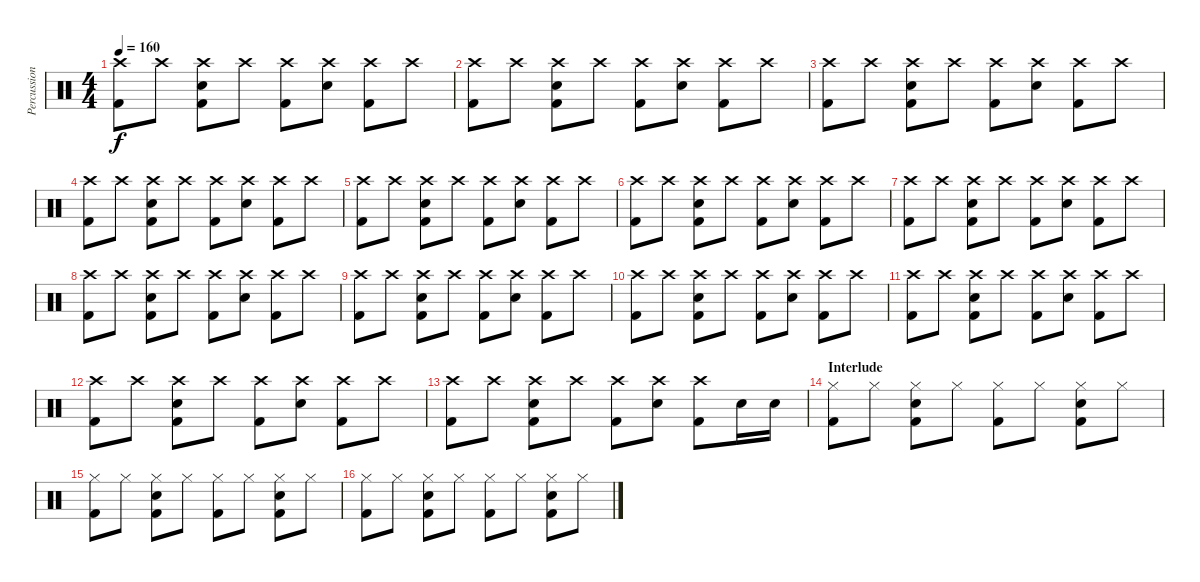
\track ("Percussion" "Percussion") {instrument percussion}
\staff {score}
\articulation defaults
\ts (4 4)
\tempo 160
\clef neutral
\ks c
("Crash high (hit)" "Kick (hit) 2").8{dy f} "Crash high (hit)".8 ("Crash high (hit)" "Electric Snare (hit)" "Kick (hit) 2").8 "Crash high (hit)".8 ("Crash high (hit)" "Kick (hit) 2").8 ("Crash high (hit)" "Electric Snare (hit)").8 ("Crash high (hit)" "Kick (hit) 2").8 "Crash high (hit)".8 |
("Crash high (hit)" "Kick (hit) 2").8 "Crash high (hit)".8 ("Crash high (hit)" "Electric Snare (hit)" "Kick (hit) 2").8 "Crash high (hit)".8 ("Crash high (hit)" "Kick (hit) 2").8 ("Crash high (hit)" "Electric Snare (hit)").8 ("Crash high (hit)" "Kick (hit) 2").8 "Crash high (hit)".8 |
("Crash high (hit)" "Kick (hit) 2").8 "Crash high (hit)".8 ("Crash high (hit)" "Electric Snare (hit)" "Kick (hit) 2").8 "Crash high (hit)".8 ("Crash high (hit)" "Kick (hit) 2").8 ("Crash high (hit)" "Electric Snare (hit)").8 ("Crash high (hit)" "Kick (hit) 2").8 "Crash high (hit)".8 |
("Crash high (hit)" "Kick (hit) 2").8 "Crash high (hit)".8 ("Crash high (hit)" "Electric Snare (hit)" "Kick (hit) 2").8 "Crash high (hit)".8 ("Crash high (hit)" "Kick (hit) 2").8 ("Crash high (hit)" "Electric Snare (hit)").8 ("Crash high (hit)" "Kick (hit) 2").8 "Crash high (hit)".8 |
("Crash high (hit)" "Kick (hit) 2").8 "Crash high (hit)".8 ("Crash high (hit)" "Electric Snare (hit)" "Kick (hit) 2").8 "Crash high (hit)".8 ("Crash high (hit)" "Kick (hit) 2").8 ("Crash high (hit)" "Electric Snare (hit)").8 ("Crash high (hit)" "Kick (hit) 2").8 "Crash high (hit)".8 |
("Crash high (hit)" "Kick (hit) 2").8 "Crash high (hit)".8 ("Crash high (hit)" "Electric Snare (hit)" "Kick (hit) 2").8 "Crash high (hit)".8 ("Crash high (hit)" "Kick (hit) 2").8 ("Crash high (hit)" "Electric Snare (hit)").8 ("Crash high (hit)" "Kick (hit) 2").8 "Crash high (hit)".8 |
("Crash high (hit)" "Kick (hit) 2").8 "Crash high (hit)".8 ("Crash high (hit)" "Electric Snare (hit)" "Kick (hit) 2").8 "Crash high (hit)".8 ("Crash high (hit)" "Kick (hit) 2").8 ("Crash high (hit)" "Electric Snare (hit)").8 ("Crash high (hit)" "Kick (hit) 2").8 "Crash high (hit)".8 |
("Crash high (hit)" "Kick (hit) 2").8 "Crash high (hit)".8 ("Crash high (hit)" "Electric Snare (hit)" "Kick (hit) 2").8 "Crash high (hit)".8 ("Crash high (hit)" "Kick (hit) 2").8 ("Crash high (hit)" "Electric Snare (hit)").8 ("Crash high (hit)" "Kick (hit) 2").8 "Crash high (hit)".8 |
("Crash high (hit)" "Kick (hit) 2").8 "Crash high (hit)".8 ("Crash high (hit)" "Electric Snare (hit)" "Kick (hit) 2").8 "Crash high (hit)".8 ("Crash high (hit)" "Kick (hit) 2").8 ("Crash high (hit)" "Electric Snare (hit)").8 ("Crash high (hit)" "Kick (hit) 2").8 "Crash high (hit)".8 |
("Crash high (hit)" "Kick (hit) 2").8 "Crash high (hit)".8 ("Crash high (hit)" "Electric Snare (hit)" "Kick (hit) 2").8 "Crash high (hit)".8 ("Crash high (hit)" "Kick (hit) 2").8 ("Crash high (hit)" "Electric Snare (hit)").8 ("Crash high (hit)" "Kick (hit) 2").8 "Crash high (hit)".8 |
("Crash high (hit)" "Kick (hit) 2").8 "Crash high (hit)".8 ("Crash high (hit)" "Electric Snare (hit)" "Kick (hit) 2").8 "Crash high (hit)".8 ("Crash high (hit)" "Kick (hit) 2").8 ("Crash high (hit)" "Electric Snare (hit)").8 ("Crash high (hit)" "Kick (hit) 2").8 "Crash high (hit)".8 |
("Crash high (hit)" "Kick (hit) 2").8 "Crash high (hit)".8 ("Crash high (hit)" "Electric Snare (hit)" "Kick (hit) 2").8 "Crash high (hit)".8 ("Crash high (hit)" "Kick (hit) 2").8 ("Crash high (hit)" "Electric Snare (hit)").8 ("Crash high (hit)" "Kick (hit) 2").8 "Crash high (hit)".8 |
("Crash high (hit)" "Kick (hit) 2").8 "Crash high (hit)".8 ("Crash high (hit)" "Electric Snare (hit)" "Kick (hit) 2").8 "Crash high (hit)".8 ("Crash high (hit)" "Kick (hit) 2").8 ("Crash high (hit)" "Electric Snare (hit)").8 ("Crash high (hit)" "Kick (hit) 2").8 "Electric Snare (hit)".16 "Electric Snare (hit)".16 |
\section ("" "Interlude")
("Hi-Hat (closed)" "Kick (hit) 2").8 "Hi-Hat (closed)".8 ("Hi-Hat (closed)" "Electric Snare (hit)" "Kick (hit) 2").8 "Hi-Hat (closed)".8 ("Hi-Hat (closed)" "Kick (hit) 2").8 "Hi-Hat (closed)".8 ("Hi-Hat (closed)" "Electric Snare (hit)" "Kick (hit) 2").8 "Hi-Hat (closed)".8 |
("Hi-Hat (closed)" "Kick (hit) 2").8 "Hi-Hat (closed)".8 ("Hi-Hat (closed)" "Electric Snare (hit)" "Kick (hit) 2").8 "Hi-Hat (closed)".8 ("Hi-Hat (closed)" "Kick (hit) 2").8 "Hi-Hat (closed)".8 ("Hi-Hat (closed)" "Electric Snare (hit)" "Kick (hit) 2").8 "Hi-Hat (closed)".8 |
("Hi-Hat (closed)" "Kick (hit) 2").8 "Hi-Hat (closed)".8 ("Hi-Hat (closed)" "Electric Snare (hit)" "Kick (hit) 2").8 "Hi-Hat (closed)".8 ("Hi-Hat (closed)" "Kick (hit) 2").8 "Hi-Hat (closed)".8 ("Hi-Hat (closed)" "Electric Snare (hit)" "Kick (hit) 2").8 "Hi-Hat (closed)".8
